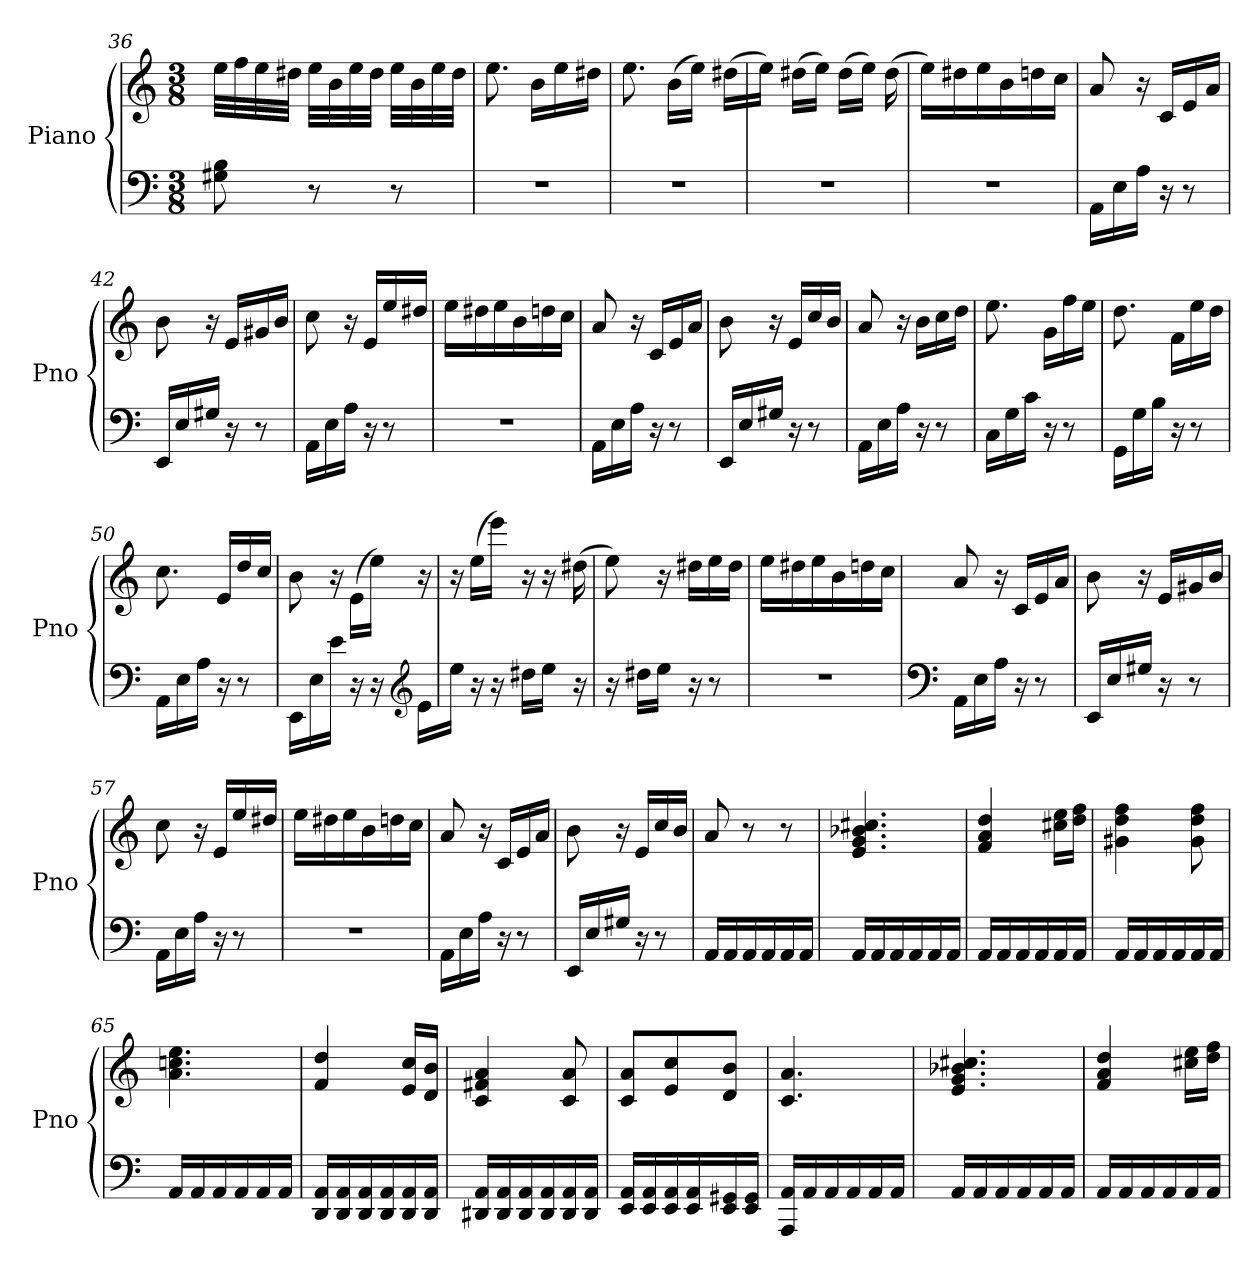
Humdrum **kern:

**kern	**kern
*part1	*part1
*staff2	*staff1
*I"Piano	*
*I'Pno	*
*clefF4	*clefG2
*k[]	*k[]
*M3/8	*M3/8
=36	=36
8G#X\ 8B\	32ee\LLL
.	32ff\
.	32ee\
.	32dd#X\JJJ
8r	32ee\LLL
.	32b\
.	32ee\
.	32dd#\JJJ
8r	32ee\LLL
.	32b\
.	32ee\
.	32dd#\JJJ
=37	=37
4.r	8.ee\
.	16b\LL
.	16ee\
.	16dd#X\JJ
=38	=38
4.r	8.ee\
.	(>16b\LL
.	16ee\JJ)
.	(>16dd#X\LL
=39	=39
4.r	16ee\JJ)
.	(>16dd#X\LL
.	16ee\JJ)
.	(>16dd#\LL
.	16ee\JJ)
.	(>16dd#\
=40	=40
4.r	16ee\LL)
.	16dd#X\
.	16ee\
.	16b\
.	16ddn\
.	16cc\JJ
!!LO:LB:g=z
=41	=41
16AA\LL	8a/
16E\	.
16A\JJ	16r
16r	16c/LL
8r	16e/
.	16a/JJ
=42	=42
16EE/LL	8b\
16E/	.
16G#X/JJ	16r
16r	16e/LL
8r	16g#X/
.	16b/JJ
=43	=43
16AA\LL	8cc\
16E\	.
16A\JJ	16r
16r	16e/LL
8r	16ee/
.	16dd#X/JJ
=44	=44
4.r	16ee\LL
.	16dd#X\
.	16ee\
.	16b\
.	16ddn\
.	16cc\JJ
=45	=45
16AA\LL	8a/
16E\	.
16A\JJ	16r
16r	16c/LL
8r	16e/
.	16a/JJ
=46	=46
16EE/LL	8b\
16E/	.
16G#X/JJ	16r
16r	16e/LL
8r	16cc/
.	16b/JJ
=47	=47
16AA\LL	8a/
16E\	.
16A\JJ	16r
16r	16b\LL
8r	16cc\
.	16dd\JJ
=48	=48
16C\LL	8.ee\
16G\	.
16c\JJ	.
16r	16g\LL
8r	16ff\
.	16ee\JJ
!!LO:LB:g=z
=49	=49
16GG\LL	8.dd\
16G\	.
16B\JJ	.
16r	16f\LL
8r	16ee\
.	16dd\JJ
=50	=50
16AA\LL	8.cc\
16E\	.
16A\JJ	.
16r	16e/LL
8r	16dd/
.	16cc/JJ
=51	=51
16EE\LL	8b\
16E\	.
16e\JJ	16r
16r	(>16e\LL
16r	16ee\JJ)
*clefG2	*
16e\LL	16r
=52	=52
16ee\JJ	16r
16r	(>16ee\LL
16r	16eee\JJ)
16dd#X\LL	16r
16ee\JJ	16r
16r	(>16dd#X\
=53	=53
16r	8ee\)
16dd#X\LL	.
16ee\JJ	16r
16r	16dd#X\LL
8r	16ee\
.	16dd#\JJ
=54	=54
4.r	16ee\LL
.	16dd#X\
.	16ee\
.	16b\
.	16ddn\
.	16cc\JJ
=55	=55
*clefF4	*
16AA\LL	8a/
16E\	.
16A\JJ	16r
16r	16c/LL
8r	16e/
.	16a/JJ
!!LO:LB:g=z
=56	=56
16EE/LL	8b\
16E/	.
16G#X/JJ	16r
16r	16e/LL
8r	16g#X/
.	16b/JJ
=57	=57
16AA\LL	8cc\
16E\	.
16A\JJ	16r
16r	16e/LL
8r	16ee/
.	16dd#X/JJ
=58	=58
4.r	16ee\LL
.	16dd#X\
.	16ee\
.	16b\
.	16ddn\
.	16cc\JJ
=59	=59
16AA\LL	8a/
16E\	.
16A\JJ	16r
16r	16c/LL
8r	16e/
.	16a/JJ
=60	=60
16EE/LL	8b\
16E/	.
16G#X/JJ	16r
16r	16e/LL
8r	16cc/
.	16b/JJ
=61	=61
16AA/LL	8a/
16AA/	.
16AA/	8r
16AA/	.
16AA/	8r
16AA/JJ	.
=62	=62
16AA/LL	4.e/ 4.g/ 4.b-X/ 4.cc#X/
16AA/	.
16AA/	.
16AA/	.
16AA/	.
16AA/JJ	.
=63	=63
16AA/LL	4f/ 4a/ 4dd/
16AA/	.
16AA/	.
16AA/	.
16AA/	16cc#X\ 16ee\LL
16AA/JJ	16dd\ 16ff\JJ
!!LO:LB:g=z
=64	=64
16AA/LL	4g#X\ 4dd\ 4ff\
16AA/	.
16AA/	.
16AA/	.
16AA/	8g#\ 8dd\ 8ff\
16AA/JJ	.
=65	=65
16AA/LL	4.a\ 4.ccn\ 4.ee\
16AA/	.
16AA/	.
16AA/	.
16AA/	.
16AA/JJ	.
=66	=66
16DD/ 16AA/LL	4f/ 4dd/
16DD/ 16AA/	.
16DD/ 16AA/	.
16DD/ 16AA/	.
16DD/ 16AA/	16e/ 16cc/LL
16DD/ 16AA/JJ	16d/ 16b/JJ
=67	=67
16DD#X/ 16AA/LL	4c/ 4f#X/ 4a/
16DD#/ 16AA/	.
16DD#/ 16AA/	.
16DD#/ 16AA/	.
16DD#/ 16AA/	8c/ 8a/
16DD#/ 16AA/JJ	.
=68	=68
16EE/ 16AA/LL	8c/ 8a/L
16EE/ 16AA/	.
16EE/ 16AA/	8e/ 8cc/
16EE/ 16AA/	.
16EE/ 16GG#X/	8d/ 8b/J
16EE/ 16GG#/JJ	.
=69	=69
16AAA/ 16AA/LL	4.c/ 4.a/
16AA/	.
16AA/	.
16AA/	.
16AA/	.
16AA/JJ	.
=70	=70
16AA/LL	4.e/ 4.g/ 4.b-X/ 4.cc#X/
16AA/	.
16AA/	.
16AA/	.
16AA/	.
16AA/JJ	.
!!LO:LB:g=z
=71	=71
16AA/LL	4f/ 4a/ 4dd/
16AA/	.
16AA/	.
16AA/	.
16AA/	16cc#X\ 16ee\LL
16AA/JJ	16dd\ 16ff\JJ
=	=
*-	*-
